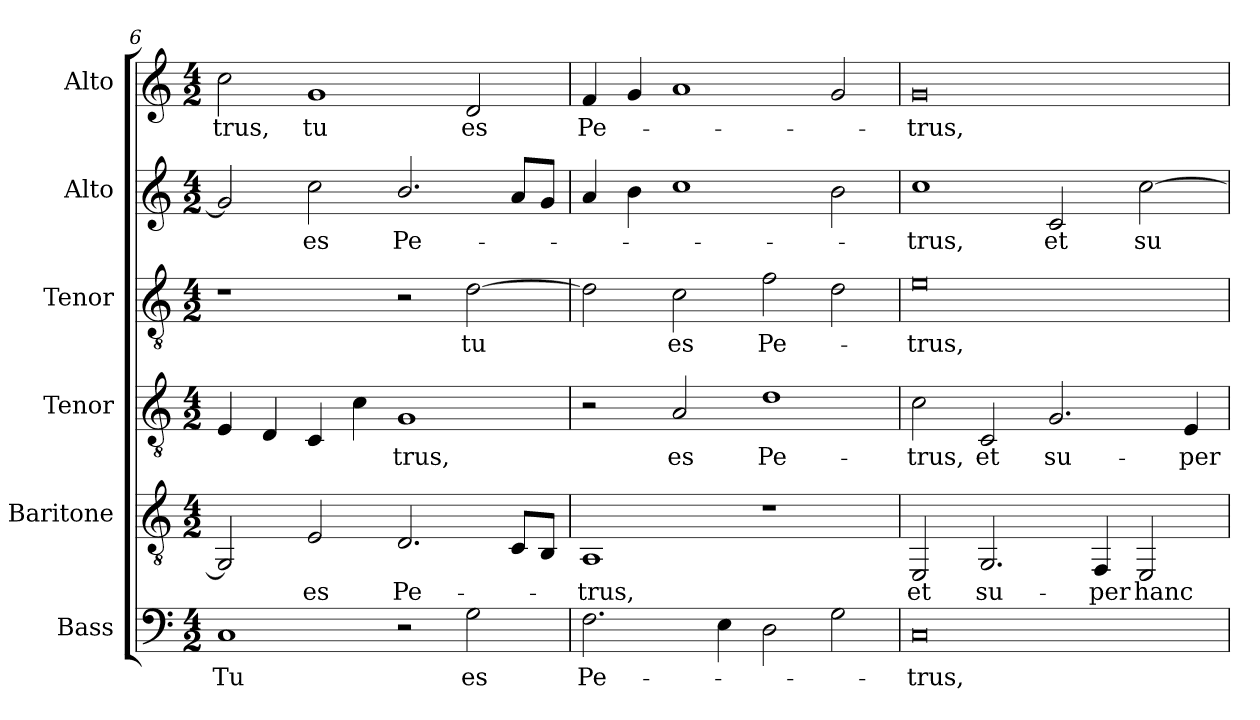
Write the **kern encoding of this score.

**kern	**text	**kern	**text	**kern	**text	**kern	**text	**kern	**text	**kern	**text
*part6	*part6	*part5	*part5	*part4	*part4	*part3	*part3	*part2	*part2	*part1	*part1
*staff6	*staff6	*staff5	*staff5	*staff4	*staff4	*staff3	*staff3	*staff2	*staff2	*staff1	*staff1
*I"Bass	*	*I"Baritone	*	*I"Tenor	*	*I"Tenor	*	*I"Alto	*	*I"Alto	*
*I'B.	*	*I'Bar.	*	*I'T.	*	*I'T.	*	*I'A.	*	*I'A.	*
*clefF4	*	*clefGv2	*	*clefGv2	*	*clefGv2	*	*clefG2	*	*clefG2	*
*	*	*	*	*ITrd7c12	*	*ITrd7c12	*	*	*	*	*
*k[]	*	*k[]	*	*k[]	*	*k[]	*	*k[]	*	*k[]	*
*C:	*	*C:	*	*C:	*	*C:	*	*C:	*	*C:	*
*M4/2	*	*M4/2	*	*M4/2	*	*M4/2	*	*M4/2	*	*M4/2	*
=6	=6	=6	=6	=6	=6	=6	=6	=6	=6	=6	=6
!	!LO:LY:b:color=#000000	!	!	!	!	!	!	!	!	!	!
!	!	!	!	!	!	!	!	!	!	!	!LO:LY:b:color=#000000
1Ci	Tu	2GGi/]	.	4EEi/	.	1r	.	2gi/]	.	2cci\	-trus,
.	.	.	.	4DDi/	.	.	.	.	.	.	.
!	!	!	!LO:LY:b:color=#000000	!	!	!	!	!	!	!	!
!	!	!	!	!	!	!	!	!	!LO:LY:b:color=#000000	!	!
!	!	!	!	!	!	!	!	!	!	!	!LO:LY:b:color=#000000
.	.	2Ei/	es	4CCi/	.	.	.	2cci\	es	1gi	tu
.	.	.	.	4Ci\	.	.	.	.	.	.	.
!	!	!	!LO:LY:b:color=#000000	!	!	!	!	!	!	!	!
!	!	!	!	!	!LO:LY:b:color=#000000	!	!	!	!	!	!
!	!	!	!	!	!	!	!	!	!LO:LY:b:color=#000000	!	!
2r	.	2.Di/	Pe-	1GGi	-trus,	2r	.	2.bi/	Pe-	.	.
!	!LO:LY:b:color=#000000	!	!	!	!	!	!	!	!	!	!
!	!	!	!	!	!	!	!LO:LY:b:color=#000000	!	!	!	!
!	!	!	!	!	!	!	!	!	!	!	!LO:LY:b:color=#000000
2Gi\	es	.	.	.	.	[2Di\	tu	.	.	2di/	es
.	.	8Ci/L	.	.	.	.	.	8ai/L	.	.	.
.	.	8BBi/J	.	.	.	.	.	8gi/J	.	.	.
=7	=7	=7	=7	=7	=7	=7	=7	=7	=7	=7	=7
!	!LO:LY:b:color=#000000	!	!	!	!	!	!	!	!	!	!
!	!	!	!LO:LY:b:color=#000000	!	!	!	!	!	!	!	!
!	!	!	!	!	!	!	!	!	!	!	!LO:LY:b:color=#000000
2.Fi\	Pe-	1AAi	-trus,	2r	.	2Di\]	.	4ai/	.	4fi/	Pe-
.	.	.	.	.	.	.	.	4bi\	.	4gi/	.
!	!	!	!	!	!LO:LY:b:color=#000000	!	!	!	!	!	!
!	!	!	!	!	!	!	!LO:LY:b:color=#000000	!	!	!	!
.	.	.	.	2AAi/	es	2Ci\	es	1cci	.	1ai	.
4Ei\	.	.	.	.	.	.	.	.	.	.	.
!	!	!	!	!	!LO:LY:b:color=#000000	!	!	!	!	!	!
!	!	!	!	!	!	!	!LO:LY:b:color=#000000	!	!	!	!
2Di\	.	1r	.	1Di	Pe-	2Fi\	Pe-	.	.	.	.
2Gi\	.	.	.	.	.	2Di\	.	2bi\	.	2gi/	.
=8	=8	=8	=8	=8	=8	=8	=8	=8	=8	=8	=8
!	!LO:LY:b:color=#000000	!	!	!	!	!	!	!	!	!	!
!	!	!	!LO:LY:b:color=#000000	!	!	!	!	!	!	!	!
!	!	!	!	!	!LO:LY:b:color=#000000	!	!	!	!	!	!
!	!	!	!	!	!	!	!LO:LY:b:color=#000000	!	!	!	!
!	!	!	!	!	!	!	!	!	!LO:LY:b:color=#000000	!	!
!	!	!	!	!	!	!	!	!	!	!	!LO:LY:b:color=#000000
0Ci	-trus,	2EEi/	et	2Ci\	-trus,	0Ei	-trus,	1cci	-trus,	0gi	-trus,
!	!	!	!LO:LY:b:color=#000000	!	!	!	!	!	!	!	!
!	!	!	!	!	!LO:LY:b:color=#000000	!	!	!	!	!	!
.	.	2.GGi/	su-	2CCi/	et	.	.	.	.	.	.
!	!	!	!	!	!LO:LY:b:color=#000000	!	!	!	!	!	!
!	!	!	!	!	!	!	!	!	!LO:LY:b:color=#000000	!	!
.	.	.	.	2.GGi/	su-	.	.	2ci/	et	.	.
!	!	!	!LO:LY:b:color=#000000	!	!	!	!	!	!	!	!
.	.	4FFi/	-per	.	.	.	.	.	.	.	.
!	!	!	!LO:LY:b:color=#000000	!	!	!	!	!	!	!	!
!	!	!	!	!	!	!	!	!	!LO:LY:b:color=#000000	!	!
.	.	2EEi/	hanc	.	.	.	.	[2cci\	su-	.	.
!	!	!	!	!	!LO:LY:b:color=#000000	!	!	!	!	!	!
.	.	.	.	4EEi/	-per	.	.	.	.	.	.
=	=	=	=	=	=	=	=	=	=	=	=
*-	*-	*-	*-	*-	*-	*-	*-	*-	*-	*-	*-
